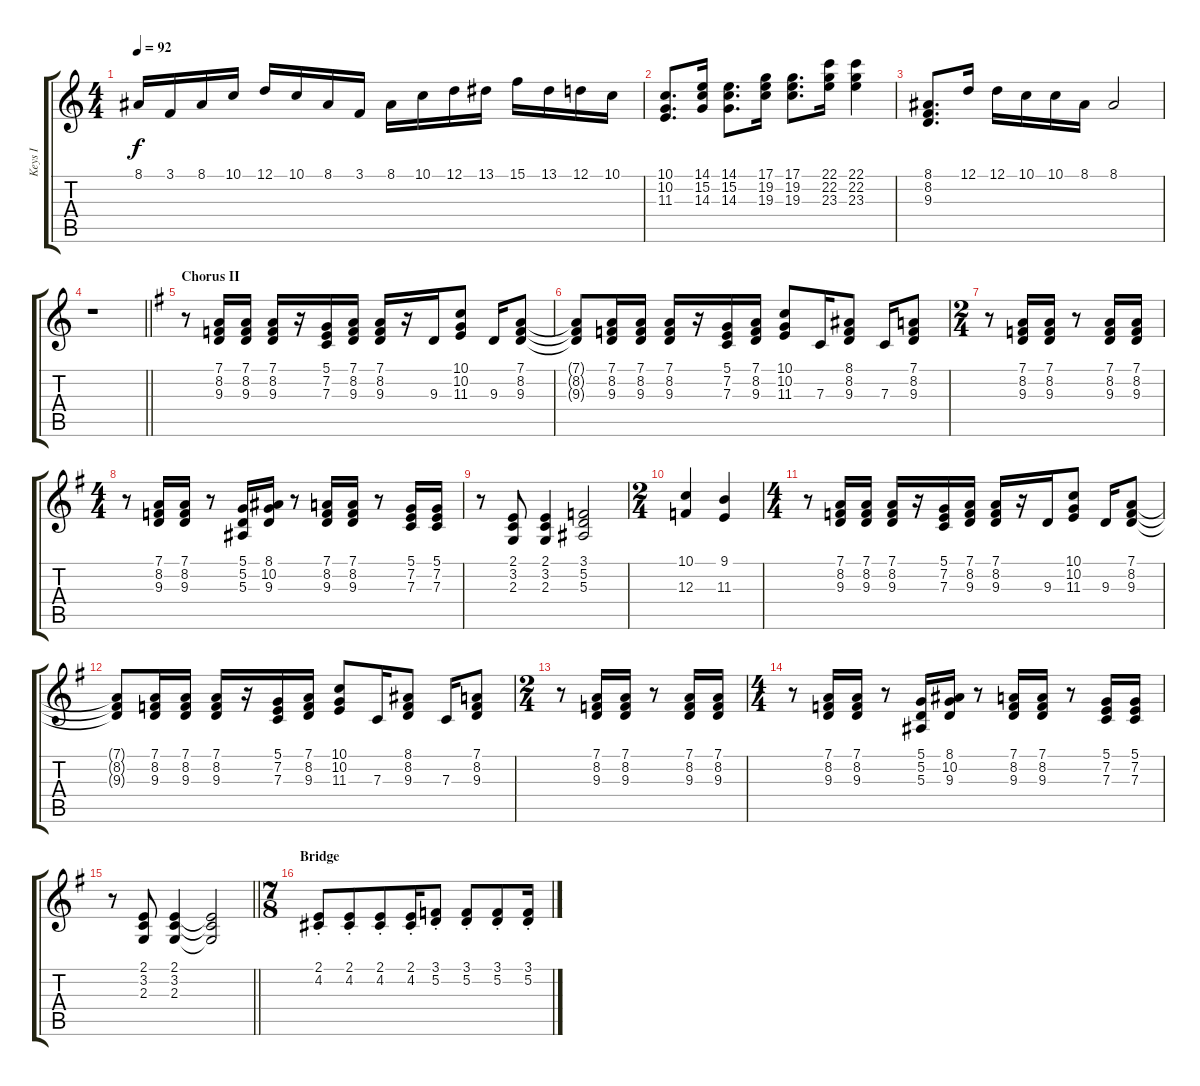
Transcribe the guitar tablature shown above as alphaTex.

\track ("Keys I" "Keys I") {instrument acousticgrandpiano}
\staff {score tabs}
\tuning (D4 A3 F3 C3 G2 D2) {hide}
\ts (4 4)
\tempo 92
\clef g2
\ks aminor
8.1.16{dy f} 3.1.16 8.1.16 10.1.16 12.1.16 10.1.16 8.1.16 3.1.16 8.1.16 10.1.16 12.1.16 13.1.16 15.1.16 13.1.16 12.1.16 10.1.16 |
(10.1 10.2 11.3).8{d} (14.1 15.2 14.3).16 (14.1 15.2 14.3).8{d} (17.1 19.2 19.3).16 (17.1 19.2 19.3).8{d} (22.1 22.2 23.3).16 (22.1 22.2 23.3).4 |
(8.1 8.2 9.3).8{d} 12.1.16 12.1.16 10.1.16 10.1.16 8.1.16 8.1.2 |
\barLineRight lightlight
r.1 |
\section ("" "Chorus II")
\ks eminor
r.8 (7.1 8.2 9.3).16 (7.1 8.2 9.3).16 (7.1 8.2 9.3).16 r.16 (5.1 7.2 7.3).16 (7.1 8.2 9.3).16 (7.1 8.2 9.3).16 r.16 9.3.16 (10.1 10.2 11.3).8 9.3.16 (7.1 8.2 9.3).8 |
(7.1{t} 8.2{t} 9.3{t}).8 (7.1 8.2 9.3).16 (7.1 8.2 9.3).16 (7.1 8.2 9.3).16 r.16 (5.1 7.2 7.3).16 (7.1 8.2 9.3).16 (10.1 10.2 11.3).8 7.3.16 (8.1 8.2 9.3).8 7.3.16 (7.1 8.2 9.3).8 |
\ts (2 4)
r.8 (7.1 8.2 9.3).16 (7.1 8.2 9.3).16 r.8 (7.1 8.2 9.3).16 (7.1 8.2 9.3).16 |
\ts (4 4)
r.8 (7.1 8.2 9.3).16 (7.1 8.2 9.3).16 r.8 (5.1 5.2 5.3).16 (8.1 10.2 9.3).16 r.8 (7.1 8.2 9.3).16 (7.1 8.2 9.3).16 r.8 (5.1 7.2 7.3).16 (5.1 7.2 7.3).16 |
r.8 (2.1 3.2 2.3).8 (2.1 3.2 2.3).4 (3.1 5.2 5.3).2 |
\ts (2 4)
(10.1 12.3).4 (9.1 11.3).4 |
\ts (4 4)
r.8 (7.1 8.2 9.3).16 (7.1 8.2 9.3).16 (7.1 8.2 9.3).16 r.16 (5.1 7.2 7.3).16 (7.1 8.2 9.3).16 (7.1 8.2 9.3).16 r.16 9.3.16 (10.1 10.2 11.3).8 9.3.16 (7.1 8.2 9.3).8 |
(7.1{t} 8.2{t} 9.3{t}).8 (7.1 8.2 9.3).16 (7.1 8.2 9.3).16 (7.1 8.2 9.3).16 r.16 (5.1 7.2 7.3).16 (7.1 8.2 9.3).16 (10.1 10.2 11.3).8 7.3.16 (8.1 8.2 9.3).8 7.3.16 (7.1 8.2 9.3).8 |
\ts (2 4)
r.8 (7.1 8.2 9.3).16 (7.1 8.2 9.3).16 r.8 (7.1 8.2 9.3).16 (7.1 8.2 9.3).16 |
\ts (4 4)
r.8 (7.1 8.2 9.3).16 (7.1 8.2 9.3).16 r.8 (5.1 5.2 5.3).16 (8.1 10.2 9.3).16 r.8 (7.1 8.2 9.3).16 (7.1 8.2 9.3).16 r.8 (5.1 7.2 7.3).16 (5.1 7.2 7.3).16 |
\barLineRight lightlight
r.8 (2.1 3.2 2.3).8 (2.1 3.2 2.3).4 (2.1{t} 3.2{t} 2.3{t}).2 |
\ts (7 8)
\section ("" "Bridge")
(2.1{st} 4.2{st}).8 (2.1{st} 4.2{st}).8 (2.1{st} 4.2{st}).8 (2.1{st} 4.2{st}).16 (3.1{st} 5.2{st}).8 (3.1{st} 5.2{st}).8 (3.1{st} 5.2{st}).8 (3.1{st} 5.2{st}).16
